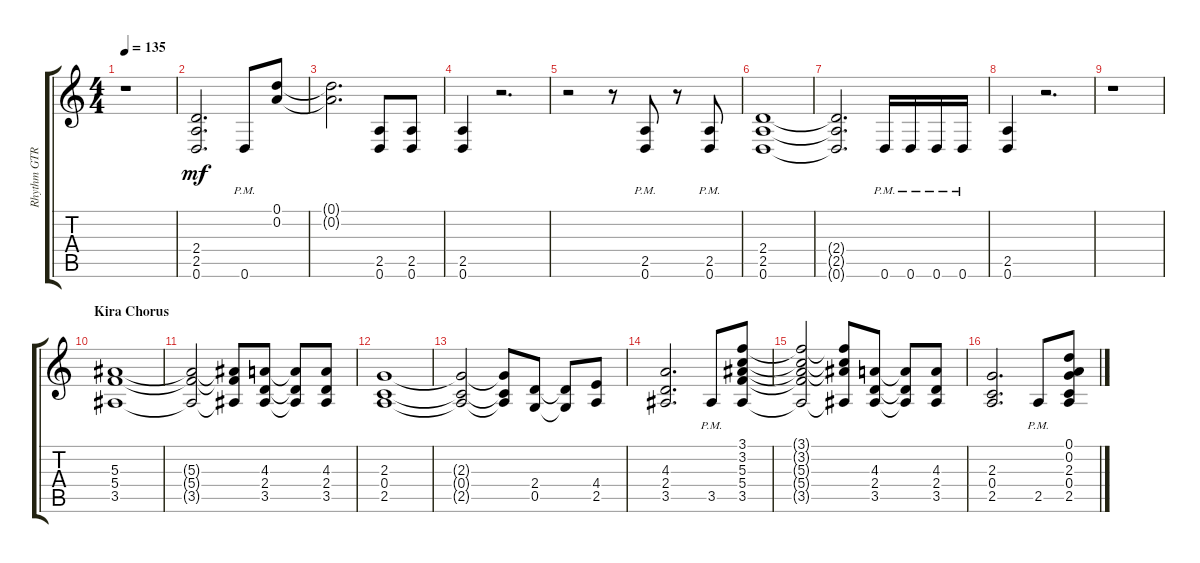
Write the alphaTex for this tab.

\track ("Rhythm GTR 2" "Rhythm GTR") {instrument distortionguitar}
\staff {score tabs}
\tuning (D4 A3 F3 C3 G2 D2) {hide}
\ts (4 4)
\tempo 135
\clef g2
\ks aminor
r.1{dy mf} |
(2.4 2.5 0.6).2{d} 0.6{pm}.8 (0.1 0.2).8 |
(0.1{t} 0.2{t}).2{d} (2.5 0.6).8 (2.5 0.6).8 |
(2.5 0.6).4 r.2{d} |
r.2 r.8 (2.5{pm} 0.6{pm}).8 r.8 (2.5{pm} 0.6{pm}).8 |
(2.4 2.5 0.6).1 |
(2.4{t} 2.5{t} 0.6{t}).2{d} 0.6{pm}.16 0.6{pm}.16 0.6{pm}.16 0.6{pm}.16 |
(2.5 0.6).4 r.2{d} |
r.1 |
\section ("" "Kira Chorus")
(5.3 5.4 3.5).1 |
(5.3{t} 5.4{t} 3.5{t}).2 (5.3{t} 5.4{t} 3.5{t}).8 (4.3 2.4 3.5).8 (4.3{t} 2.4{t} 3.5{t}).8 (4.3 2.4 3.5).8 |
(2.3 0.4 2.5).1 |
(2.3{t} 0.4{t} 2.5{t}).2 (2.3{t} 0.4{t} 2.5{t}).8 (2.4 0.5).8 (2.4{t} 0.5{t}).8 (4.4 2.5).8 |
(4.3 2.4 3.5).2{d} 3.5{pm}.8 (3.1 3.2 5.3 5.4 3.5).8 |
(3.1{t} 3.2{t} 5.3{t} 5.4{t} 3.5{t}).2 (3.1{t} 3.2{t} 5.3{t} 3.5{t}).8 (4.3 2.4 3.5).8 (4.3{t} 2.4{t} 3.5{t}).8 (4.3 2.4 3.5).8 |
(2.3 0.4 2.5).2{d} 2.5{pm}.8 (0.1 0.2 2.3 0.4 2.5).8
